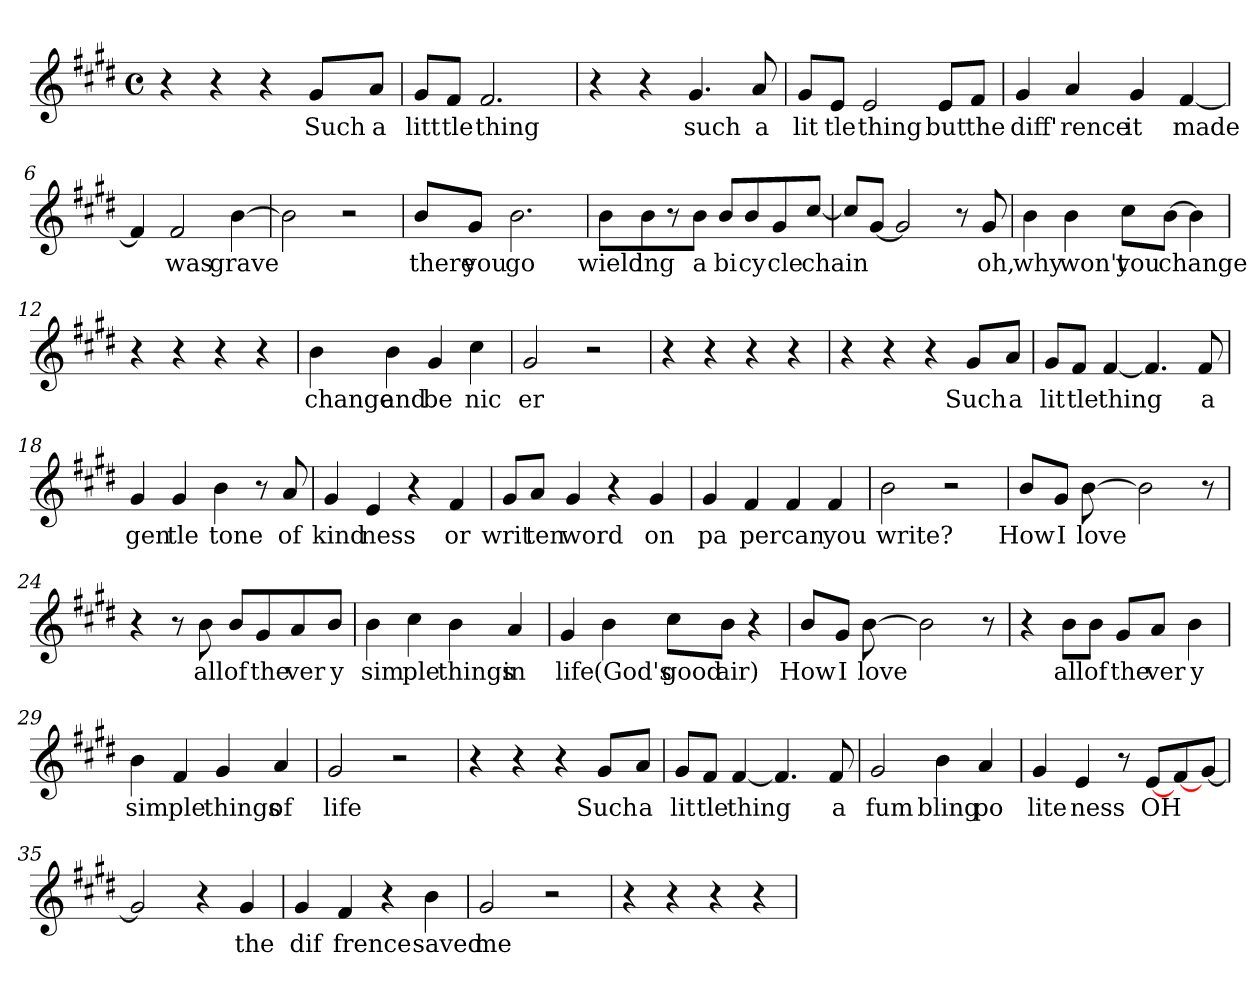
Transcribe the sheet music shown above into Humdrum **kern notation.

**kern	**text
*part1	*part1
*staff1	*staff1
*clefG2	*
*k[f#c#g#d#]	*
*E:	*
*M4/4	*
*met(c)	*
=1	=1
4r	.
4r	.
4r	.
8g#/L	Such
8a/J	a
=2	=2
8g#/L	litt
8f#/J	tle
2.f#/	thing
=3	=3
4r	.
4r	.
4.g#/	such
8a/	a
=4	=4
8g#/L	lit
8e/J	tle
2e/	thing
8e/L	but
8f#/J	the
=5	=5
4g#/	diff'
4a/	rence
4g#/	it
[4f#/	made
!!LO:LB:g=z
=6	=6
4f#/]	.
2f#/	was
[4b\	grave
=7	=7
2b\]	.
2r	.
=8	=8
8b/L	there
8g#/J	you
2.b\	go
=9	=9
8b\L	wield
8b\	ing
8r	.
8b\J	a
8b/L	bi
8b/	cy
8g#/	cle
[8cc#/J	chain
=10	=10
8cc#/L]	.
[8g#/J	.
2g#/]	.
8r	.
8g#/	oh,
=11	=11
4b\	why
4b\	won't
8cc#\L	you
[8b\J	change
4b\]	.
!!LO:LB:g=z
=12	=12
4r	.
4r	.
4r	.
4r	.
=13	=13
4b\	change
4b\	and
4g#/	be
4cc#\	nic
=14	=14
2g#/	er
2r	.
=15	=15
4r	.
4r	.
4r	.
4r	.
=16	=16
4r	.
4r	.
4r	.
8g#/L	Such
8a/J	a
=17	=17
8g#/L	lit
8f#/J	tle
[4f#/	thing
4.f#/]	.
8f#/	a
!!LO:LB:g=z
=18	=18
4g#/	gen
4g#/	tle
4b\	tone
8r	.
8a/	of
=19	=19
4g#/	kind
4e/	ness
4r	.
4f#/	or
=20	=20
8g#/L	writ
8a/J	ten
4g#/	word
4r	.
4g#/	on
=21	=21
4g#/	pa
4f#/	per
4f#/	can
4f#/	you
=22	=22
2b\	write?
2r	.
=23	=23
8b/L	How
8g#/J	I
[8b\	love
2b\]	.
8r	.
!!LO:LB:g=z
=24	=24
4r	.
8r	.
8b\	all
8b/L	of
8g#/	the
8a/	ver
8b/J	y
=25	=25
4b\	sim
4cc#\	ple
4b\	things
4a/	in
=26	=26
4g#/	life
4b\	(God's
8cc#\L	good
8b\J	air)
4r	.
=27	=27
8b/L	How
8g#/J	I
[8b\	love
2b\]	.
8r	.
=28	=28
4r	.
8b\L	all
8b\J	of
8g#/L	the
8a/J	ver
4b\	y
=29	=29
4b\	sim
4f#/	ple
4g#/	things
4a/	of
!!LO:LB:g=z
=30	=30
2g#/	life
2r	.
=31	=31
4r	.
4r	.
4r	.
8g#/L	Such
8a/J	a
=32	=32
8g#/L	lit
8f#/J	tle
[4f#/	thing
4.f#/]	.
8f#/	a
=33	=33
2g#/	fum
4b\	bling
4a/	po
=34	=34
4g#/	lite
4e/	ness
8r	.
[8e/L	OH
[8f#/	.
[8g#/J	.
!!LO:LB:g=z
=35	=35
2g#/]	.
4r	.
4g#/	the
=36	=36
4g#/	dif
4f#/	frence
4r	.
4b\	saved
=37	=37
2g#/	me
2r	.
=38	=38
4r	.
4r	.
4r	.
4r	.
=	=
*-	*-
